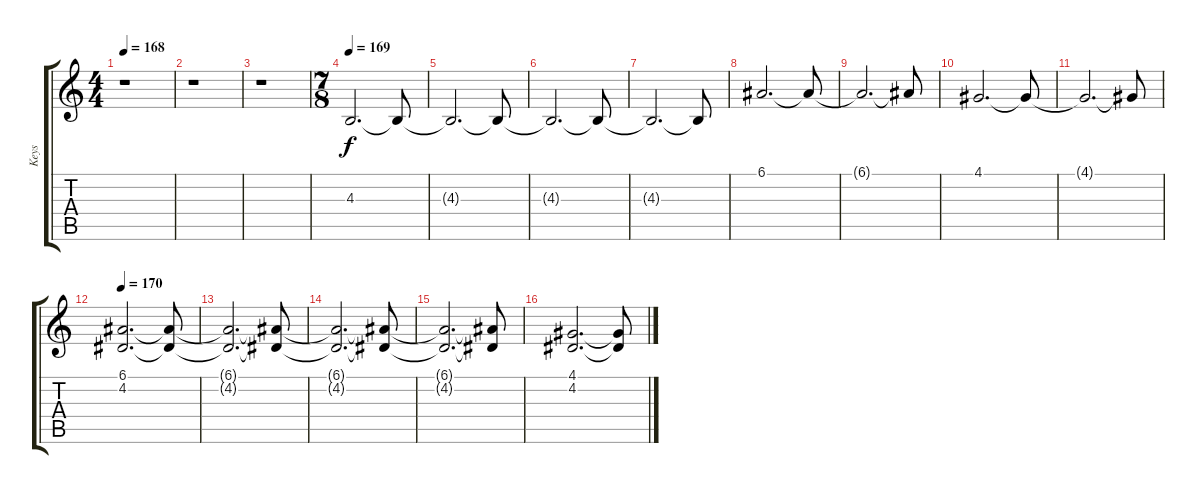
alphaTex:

\track ("Keys" "Keys") {instrument pad2warm}
\staff {score tabs}
\tuning (E4 B3 G3 D3 A2 E2) {hide}
\ts (4 4)
\tempo 168
\clef g2
\ks c
r.1{dy f} |
r.1 |
r.1 |
\ts (7 8)
\tempo 169
4.3.2{d volume 10 balance 10 instrument pad2warm} 4.3{t}.8 |
4.3{t}.2{d} 4.3{t}.8 |
4.3{t}.2{d} 4.3{t}.8 |
4.3{t}.2{d} 4.3{t}.8 |
6.1.2{d} 6.1{t}.8 |
6.1{t}.2{d} 6.1{t}.8 |
4.1.2{d} 4.1{t}.8 |
4.1{t}.2{d} 4.1{t}.8 |
\tempo 170
(6.1 4.2).2{d} (6.1{t} 4.2{t}).8 |
(6.1{t} 4.2{t}).2{d} (6.1{t} 4.2{t}).8 |
(6.1{t} 4.2{t}).2{d} (6.1{t} 4.2{t}).8 |
(6.1{t} 4.2{t}).2{d} (6.1{t} 4.2{t}).8 |
(4.1 4.2).2{d} (4.1{t} 4.2{t}).8
